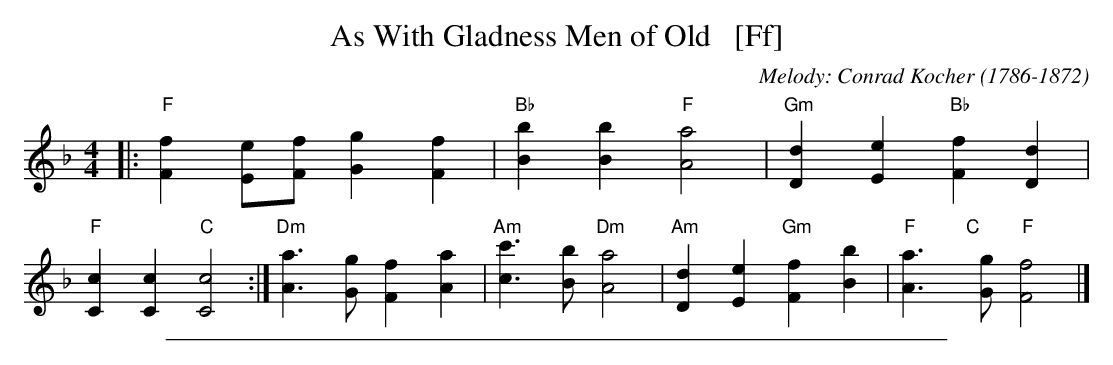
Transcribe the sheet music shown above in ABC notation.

X:1
T: As With Gladness Men of Old   [Ff]
C: Melody: Conrad Kocher (1786-1872)
M: 4/4
L: 1/8
K: F
|: "F"[f2F2][eE][fF] [g2G2][f2F2] | "Bb"[b2B2][b2B2] "F"[a4A4] | "Gm"[d2D2][e2E2] "Bb"[f2F2][d2D2] | "F"[c2C2][c2C2] "C"[c4C4] :|\
   "Dm"[a3A3][gG] [f2F2][a2A2] | "Am"[c'3c3][bB] "Dm"[a4A4]  | "Am"[d2D2][e2E2] "Gm"[f2F2][b2B2] | "F"[a3A3]"C"y[gG] "F"[f4F4] |]
